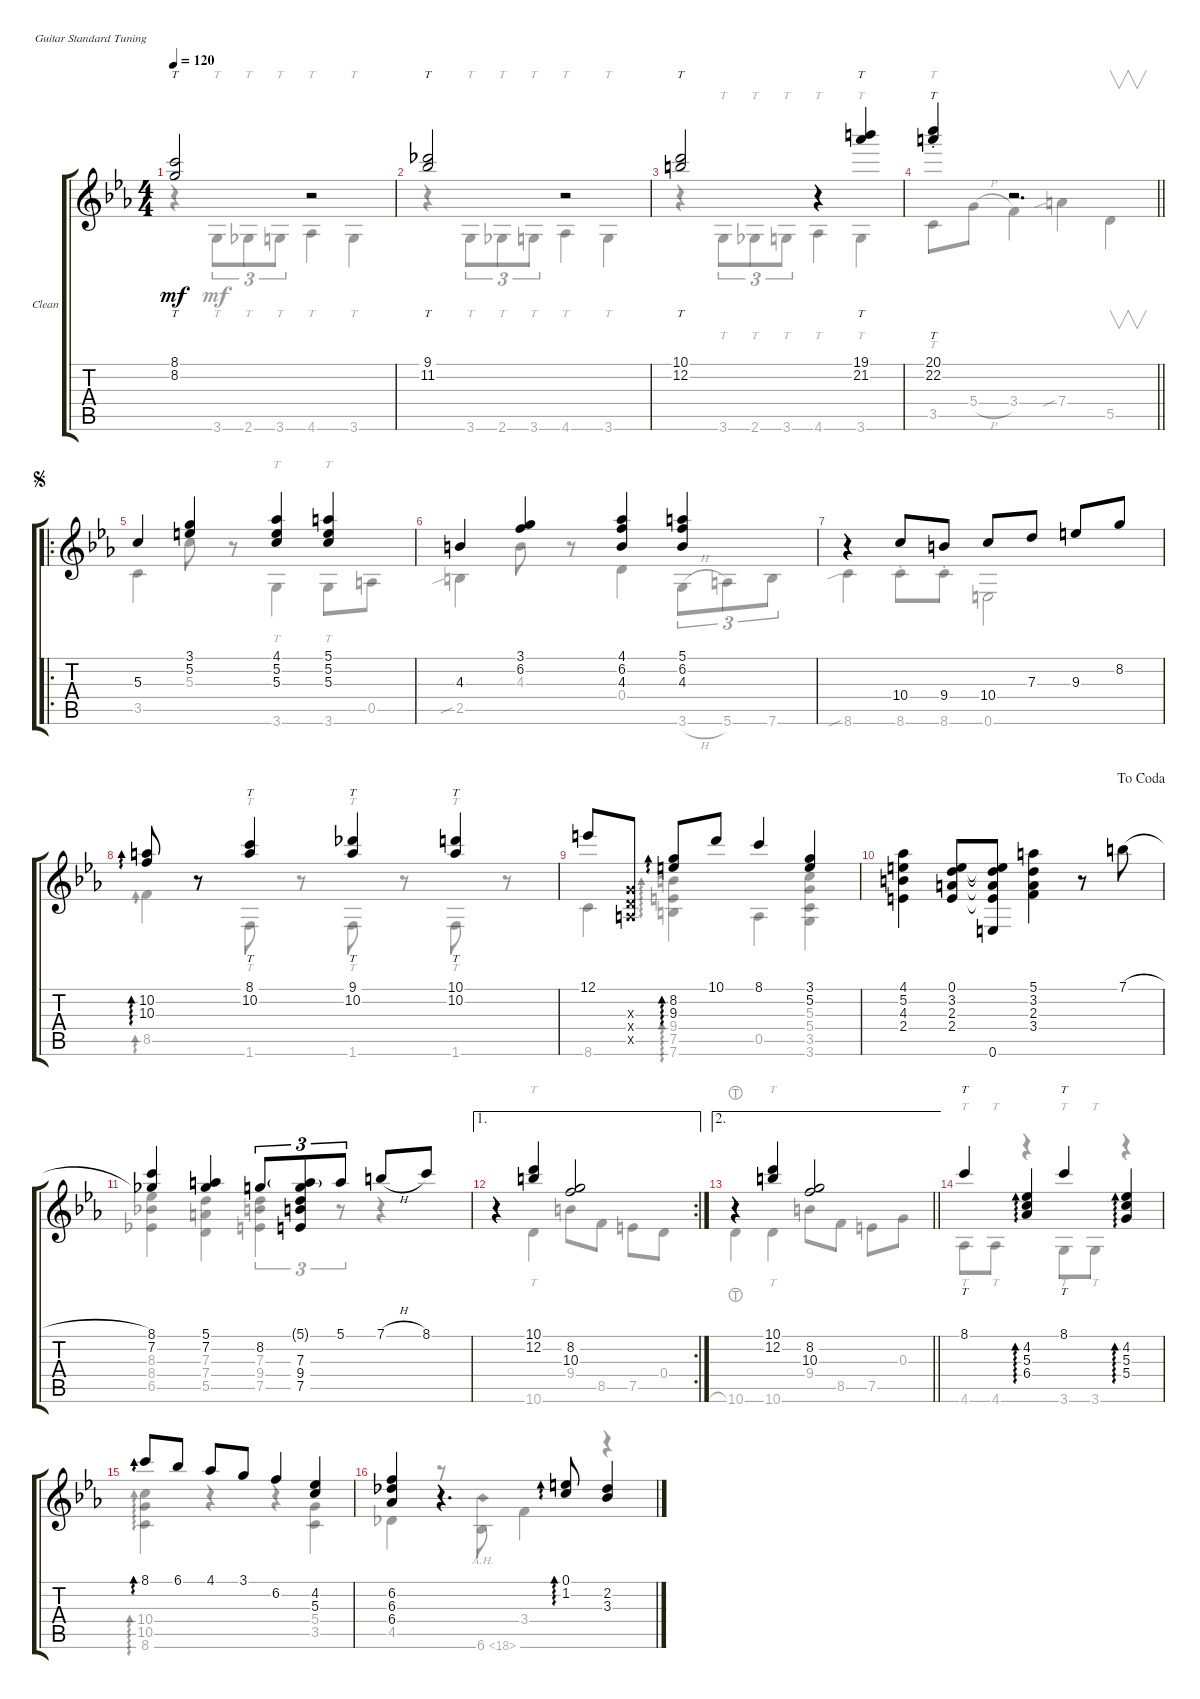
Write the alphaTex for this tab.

\bracketExtendMode groupsimilarinstruments
\firstSystemTrackNameOrientation horizontal
\otherSystemsTrackNameOrientation horizontal
\track ("Clean" "Clean") {instrument electricguitarjazz}
\staff {score tabs}
\tuning (E4 B3 G3 D3 A2 E2)
\voice
\ts (4 4)
\section ("" "")
\tempo 120
\clef g2
\ks cminor
(8.1 8.2).2{tt dy mf instrument electricguitarjazz} r.2 |
(9.1 11.2).2{tt} r.2 |
(10.1 12.2).2{tt} r.4 (19.1 21.2).4{tt} |
\barLineRight lightlight
(20.1{st} 22.2{st}).4{tt} r.2{d} |
\ro
\section ("" "")
\jump segno
5.3.4 (3.1 5.2).4 (4.1 5.2 5.3).4 (5.1 5.2 5.3).4 |
4.3.4 (3.1 6.2).4 (4.1 6.2 4.3).4 (5.1 6.2 4.3).4 |
r.4 10.4.8 9.4.8 10.4.8 7.3.8 9.3.8 8.2.8 |
(10.2 10.3).8{ad 0} r.8 (8.1 10.2).4{tt} (9.1 10.2).4{tt} (10.1 10.2).4{tt} |
12.1.8 (0.3{x} 0.4{x} 0.5{x}).8 (8.2 9.3).8{ad 0} 10.1.8 8.1.4 (3.1 5.2).4 |
\jump dacoda
(4.1 5.2 4.3 2.4).4 (0.1 3.2 2.3 2.4).8 (0.1{t} 3.2{t} 2.3{t} 2.4{t} 0.6).8 (5.1 3.2 2.3 3.4).4 r.8 7.1{h}.8 |
(8.1 7.2).4 (5.1 7.2).4 8.2.8{tu (3 2)} (5.1{g} 8.2{t} 7.3 9.4 7.5).8{tu (3 2)} 5.1.8{tu (3 2)} 7.1{h}.8 8.1.8 |
\ae 1
\rc 2
r.4 (10.1 12.2).4 (8.2 10.3).2 |
\ae 2
\barLineRight lightlight
r.4 (10.1 12.2).4 (8.2 10.3).2 |
\section ("" "")
8.1.4{tt} (4.2 5.3 6.4).4{ad 0} 8.1.4{tt} (4.2 5.3 5.4).4{ad 0} |
8.1.8{ad 0} 6.1.8 4.1.8 3.1.8 6.2.4 (4.2 5.3).4 |
(6.2 6.3 6.4).4 r.4{d} (0.1 1.2).8{ad 0} (2.2 3.3).4
\voice
\clef g2
\ottava regular
\simile none
\ks cminor
r.4{dy mf} 3.6.8{tt tu (3 2)} 2.6.8{tt tu (3 2)} 3.6.8{tt tu (3 2)} 4.6.4{tt} 3.6.4{tt} |
r.4 3.6.8{tt tu (3 2)} 2.6.8{tt tu (3 2)} 3.6.8{tt tu (3 2)} 4.6.4{tt} 3.6.4{tt} |
r.4 3.6.8{tt tu (3 2)} 2.6.8{tt tu (3 2)} 3.6.8{tt tu (3 2)} 4.6.4{tt} 3.6.4{tt} |
\barLineRight lightlight
3.5.8{tt} 5.4{h}.8 3.4.4 7.4{sib}.4 5.5.4{v} |
3.5.4 5.3.8 r.8 3.6.4{tt} 3.6.8{tt} 0.5.8 |
2.5{sib}.4 4.3.8 r.8 0.4.4 3.6{h}.8{tu (3 2)} 5.6.8{tu (3 2)} 7.6.8{tu (3 2)} |
8.6{sib}.4 8.6{st}.8 8.6{st}.8 0.6.2 |
8.5.4{ad 0} 1.6.8{tt} r.8 1.6.8{tt} r.8 1.6.8{tt} r.8 |
8.6.4 (9.4 7.5 7.6).4{ad 0} 0.5.4 (5.3 5.4 3.5 3.6).4 |
|
(8.3 8.4 6.5).4 (7.3 7.4 5.5).4 (7.3 9.4 7.5).4{tu (3 2)} r.8{tu (3 2)} r.4 |
r.4 10.6.4{tt} 9.4.8 8.5.8 7.5.8 0.4.8 |
\barLineRight lightlight
10.6{lht}.4 10.6.4{tt} 9.4.8 8.5.8 7.5.8 0.3.8 |
4.6.8{tt} 4.6.8{tt} r.4{ad 0} 3.6.8{tt} 3.6.8{tt} r.4{ad 0} |
(10.4 10.5 8.6).4{ad 0} r.4 r.4 (5.4 3.5).4 |
4.5.4 r.8 6.6{ah 12}.8 3.4.4 r.4
